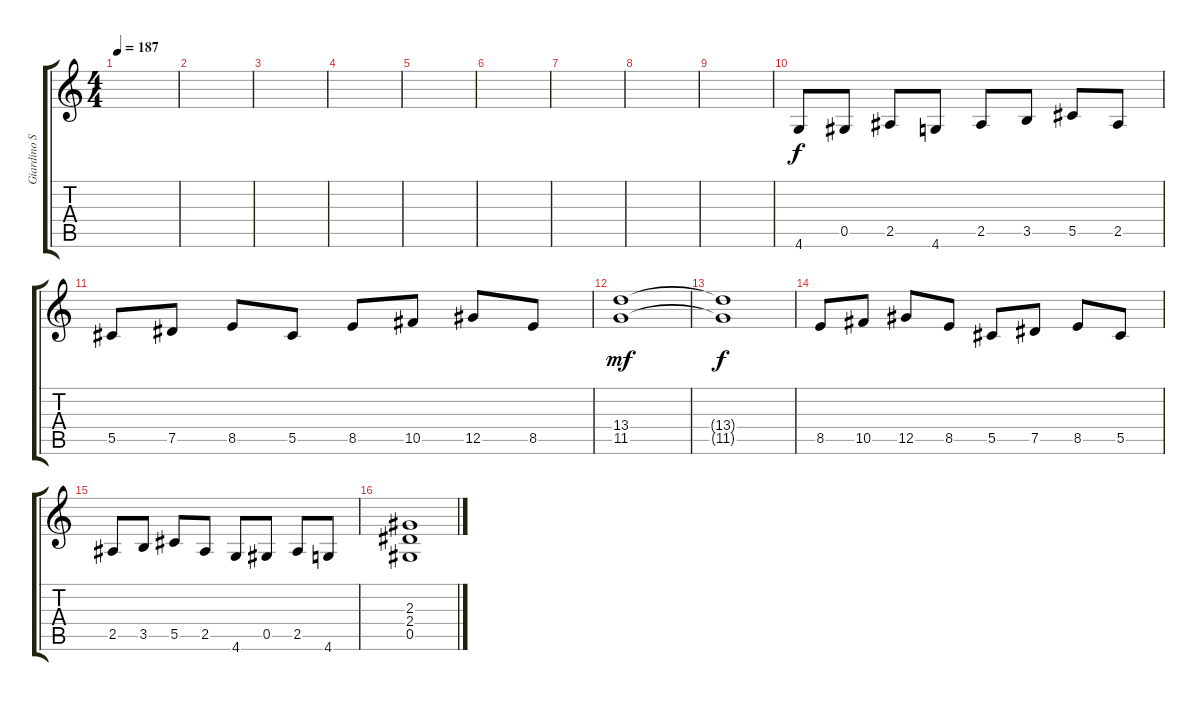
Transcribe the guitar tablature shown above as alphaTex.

\track ("Giardino Solo Eb" "Giardino S") {instrument overdrivenguitar}
\staff {score tabs}
\tuning (Eb4 Bb3 Gb3 Db3 Ab2 Eb2) {hide}
\ts (4 4)
\tempo 187
\clef g2
\ks c
|
|
|
|
|
|
|
|
|
4.6.8{volume 15 balance 16} 0.5.8 2.5.8 4.6.8 2.5.8 3.5.8 5.5.8 2.5.8 |
5.5.8 7.5.8 8.5.8 5.5.8 8.5.8 10.5.8 12.5.8 8.5.8 |
(13.4 11.5).1{dy mf} |
(13.4{t} 11.5{t}).1{dy f} |
8.5.8 10.5.8 12.5.8 8.5.8 5.5.8 7.5.8 8.5.8 5.5.8 |
2.5.8 3.5.8 5.5.8 2.5.8 4.6.8 0.5.8 2.5.8 4.6.8 |
(2.3 2.4 0.5).1
